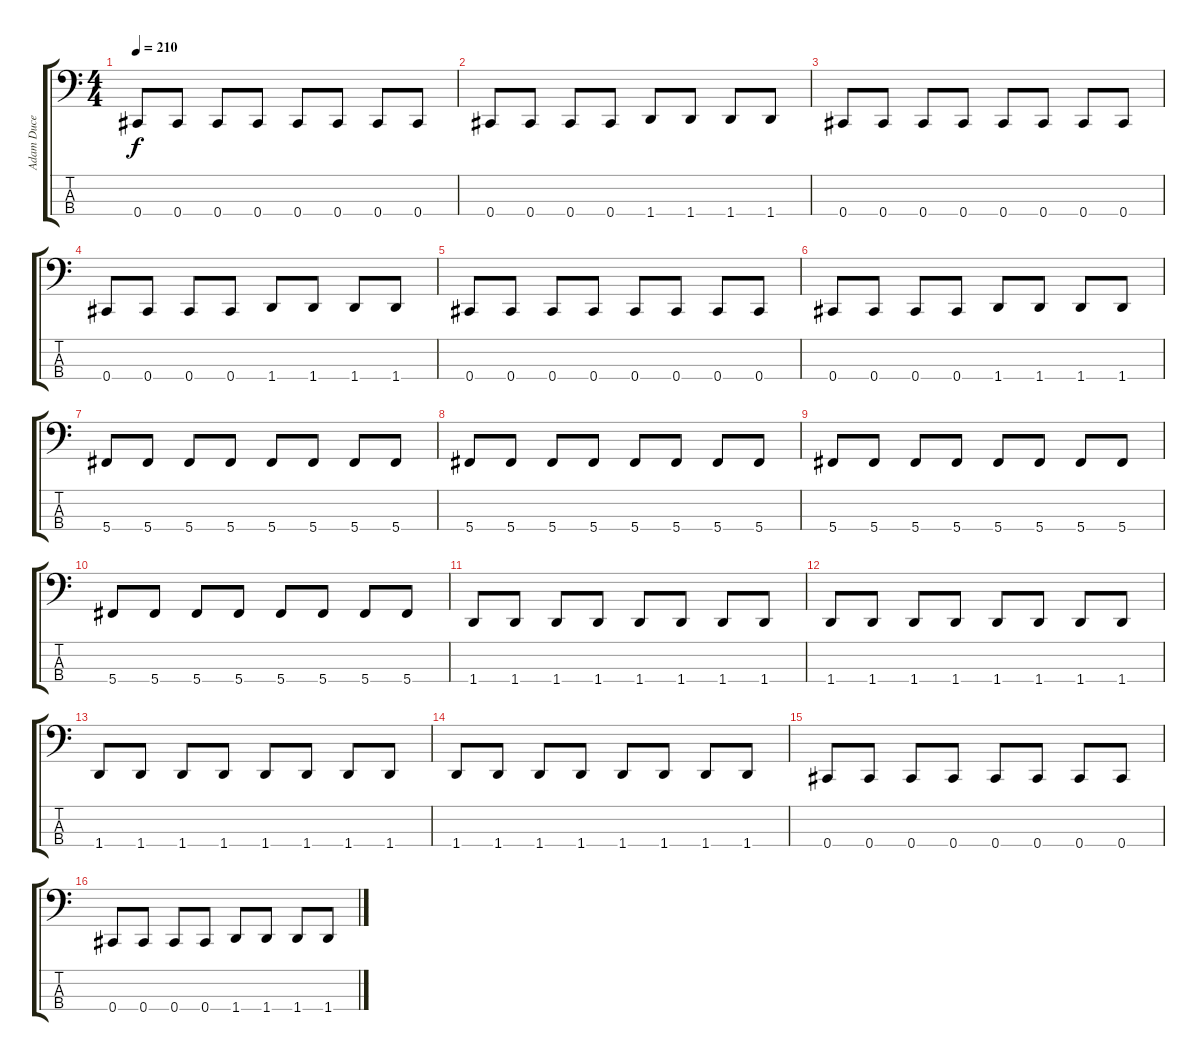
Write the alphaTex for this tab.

\track ("Adam Duce" "Adam Duce") {instrument electricbassfinger}
\staff {score tabs}
\tuning (E2 B1 Gb1 Db1) {hide}
\ts (4 4)
\tempo 210
\clef f4
\ks c
0.4.8{dy f} 0.4.8 0.4.8 0.4.8 0.4.8 0.4.8 0.4.8 0.4.8 |
0.4.8 0.4.8 0.4.8 0.4.8 1.4.8 1.4.8 1.4.8 1.4.8 |
0.4.8 0.4.8 0.4.8 0.4.8 0.4.8 0.4.8 0.4.8 0.4.8 |
0.4.8 0.4.8 0.4.8 0.4.8 1.4.8 1.4.8 1.4.8 1.4.8 |
0.4.8 0.4.8 0.4.8 0.4.8 0.4.8 0.4.8 0.4.8 0.4.8 |
0.4.8 0.4.8 0.4.8 0.4.8 1.4.8 1.4.8 1.4.8 1.4.8 |
5.4.8 5.4.8 5.4.8 5.4.8 5.4.8 5.4.8 5.4.8 5.4.8 |
5.4.8 5.4.8 5.4.8 5.4.8 5.4.8 5.4.8 5.4.8 5.4.8 |
5.4.8 5.4.8 5.4.8 5.4.8 5.4.8 5.4.8 5.4.8 5.4.8 |
5.4.8 5.4.8 5.4.8 5.4.8 5.4.8 5.4.8 5.4.8 5.4.8 |
1.4.8 1.4.8 1.4.8 1.4.8 1.4.8 1.4.8 1.4.8 1.4.8 |
1.4.8 1.4.8 1.4.8 1.4.8 1.4.8 1.4.8 1.4.8 1.4.8 |
1.4.8 1.4.8 1.4.8 1.4.8 1.4.8 1.4.8 1.4.8 1.4.8 |
1.4.8 1.4.8 1.4.8 1.4.8 1.4.8 1.4.8 1.4.8 1.4.8 |
0.4.8 0.4.8 0.4.8 0.4.8 0.4.8 0.4.8 0.4.8 0.4.8 |
0.4.8 0.4.8 0.4.8 0.4.8 1.4.8 1.4.8 1.4.8 1.4.8
